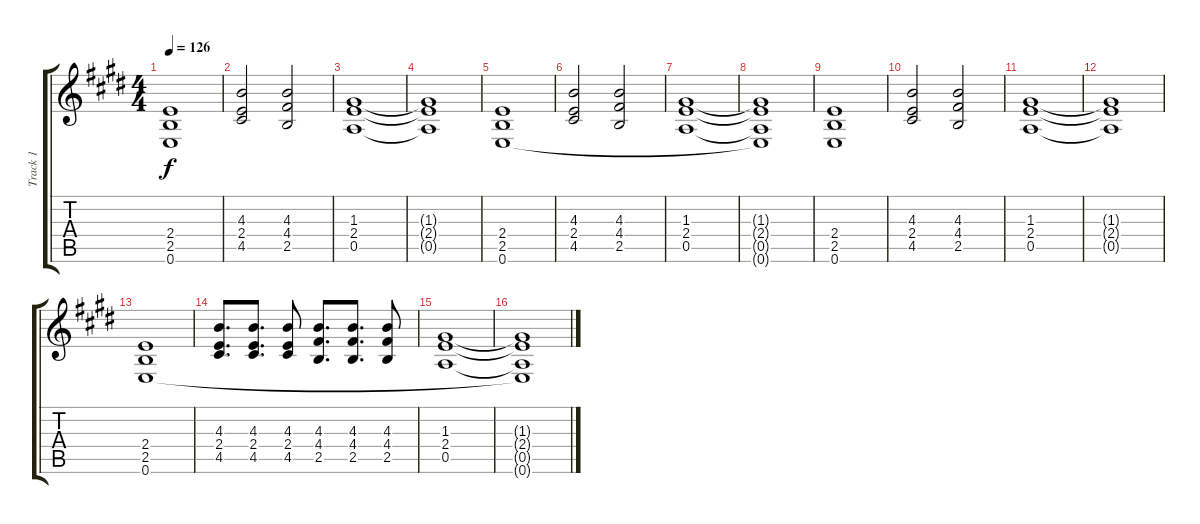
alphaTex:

\track ("Track 1" "Track 1") {instrument distortionguitar}
\staff {score tabs}
\tuning (E4 B3 G3 D3 A2 E2) {hide}
\ts (4 4)
\tempo 126
\clef g2
\ks e
(2.4 2.5 0.6).1{dy f} |
(4.3 2.4 4.5).2 (4.3 4.4 2.5).2 |
(1.3 2.4 0.5).1 |
(1.3{t} 2.4{t} 0.5{t}).1 |
(2.4 2.5 0.6).1 |
(4.3 2.4 4.5).2 (4.3 4.4 2.5).2 |
(1.3 2.4 0.5).1 |
(1.3{t} 2.4{t} 0.5{t} 0.6{t}).1 |
(2.4 2.5 0.6).1 |
(4.3 2.4 4.5).2 (4.3 4.4 2.5).2 |
(1.3 2.4 0.5).1 |
(1.3{t} 2.4{t} 0.5{t}).1 |
(2.4 2.5 0.6).1 |
(4.3 2.4 4.5).8{d} (4.3 2.4 4.5).8{d} (4.3 2.4 4.5).8 (4.3 4.4 2.5).8{d} (4.3 4.4 2.5).8{d} (4.3 4.4 2.5).8 |
(1.3 2.4 0.5).1 |
(1.3{t} 2.4{t} 0.5{t} 0.6{t}).1
